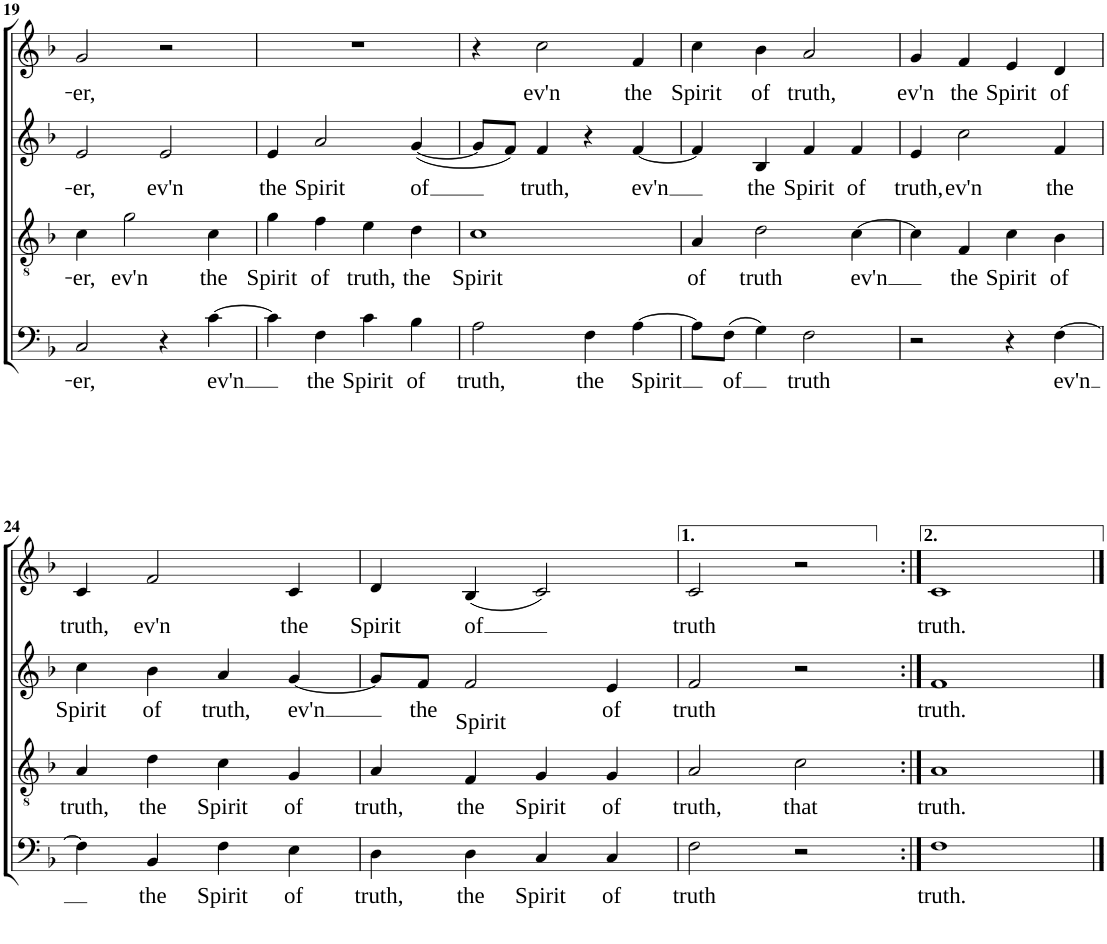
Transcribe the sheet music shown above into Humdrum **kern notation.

**kern	**text	**kern	**text	**kern	**text	**kern	**text
*part4	*part4	*part3	*part3	*part2	*part2	*part1	*part1
*staff4	*staff4	*staff3	*staff3	*staff2	*staff2	*staff1	*staff1
*I"Basso	*	*I"Tenore	*	*I"Alto	*	*I"Soprano	*
*I'B	*	*I'T	*	*I'A	*	*I'S	*
!!LO:PB:g=z
*clefF4	*	*clefGv2	*	*clefG2	*	*clefG2	*
*k[b-]	*	*k[b-]	*	*k[b-]	*	*k[b-]	*
*M4/4	*	*M4/4	*	*M4/4	*	*M4/4	*
=19	=19	=19	=19	=19	=19	=19	=19
!	!LO:LY:b	!	!LO:LY:b	!	!LO:LY:b	!	!LO:LY:b
2C/	-er,	4c\	-er,	2e/	-er,	2g/	-er,
!	!	!	!LO:LY:b	!	!	!	!
.	.	2g\	ev'n	.	.	.	.
!	!	!	!	!	!LO:LY:b	!	!
4r	.	.	.	2e/	ev'n	2r	.
!	!LO:LY:b	!	!LO:LY:b	!	!	!	!
[4c\	ev'n	4c\	the	.	.	.	.
=20	=20	=20	=20	=20	=20	=20	=20
!	!	!	!LO:LY:b	!	!LO:LY:b	!	!
4c\]	.	4g\	Spirit	4e/	the	1r	.
!	!LO:LY:b	!	!LO:LY:b	!	!LO:LY:b	!	!
4F\	the	4f\	of	2a/	Spirit	.	.
!	!LO:LY:b	!	!LO:LY:b	!	!	!	!
4c\	Spirit	4e\	truth,	.	.	.	.
!	!LO:LY:b	!	!LO:LY:b	!	!LO:LY:b	!	!
4B-\	of	4d\	the	([4g/	of	.	.
=21	=21	=21	=21	=21	=21	=21	=21
!	!LO:LY:b	!	!LO:LY:b	!	!	!	!
2A\	truth,	1c	Spirit	8g/L]	.	4r	.
.	.	.	.	8f/J)	.	.	.
!	!	!	!	!	!LO:LY:b	!	!LO:LY:b
.	.	.	.	4f/	truth,	2cc\	ev'n
!	!LO:LY:b	!	!	!	!	!	!
4F\	the	.	.	4r	.	.	.
!	!LO:LY:b	!	!	!	!LO:LY:b	!	!LO:LY:b
[4A\	Spirit	.	.	[4f/	ev'n	4f/	the
=22	=22	=22	=22	=22	=22	=22	=22
!	!	!	!LO:LY:b	!	!	!	!LO:LY:b
8A\L]	.	4A/	of	4f/]	.	4cc\	Spirit
!	!LO:LY:b	!	!	!	!	!	!
(8F\J	of	.	.	.	.	.	.
!	!	!	!LO:LY:b	!	!LO:LY:b	!	!LO:LY:b
4G\)	.	2d\	truth	4B-/	the	4b-\	of
!	!LO:LY:b	!	!	!	!LO:LY:b	!	!LO:LY:b
2F\	truth	.	.	4f/	Spirit	2a/	truth,
!	!	!	!LO:LY:b	!	!LO:LY:b	!	!
.	.	[4c\	ev'n	4f/	of	.	.
=23	=23	=23	=23	=23	=23	=23	=23
!	!	!	!	!	!LO:LY:b	!	!LO:LY:b
2r	.	4c\]	.	4e/	truth,	4g/	ev'n
!	!	!	!LO:LY:b	!	!LO:LY:b	!	!LO:LY:b
.	.	4F/	the	2cc\	ev'n	4f/	the
!	!	!	!LO:LY:b	!	!	!	!LO:LY:b
4r	.	4c\	Spirit	.	.	4e/	Spirit
!	!LO:LY:b	!	!LO:LY:b	!	!LO:LY:b	!	!LO:LY:b
[4F\	ev'n	4B-\	of	4f/	the	4d/	of
!!LO:LB:g=z
=24	=24	=24	=24	=24	=24	=24	=24
!	!	!	!LO:LY:b	!	!LO:LY:b	!	!LO:LY:b
4F\]	.	4A/	truth,	4cc\	Spirit	4c/	truth,
!	!LO:LY:b	!	!LO:LY:b	!	!LO:LY:b	!	!LO:LY:b
4BB-/	the	4d\	the	4b-\	of	2f/	ev'n
!	!LO:LY:b	!	!LO:LY:b	!	!LO:LY:b	!	!
4F\	Spirit	4c\	Spirit	4a/	truth,	.	.
!	!LO:LY:b	!	!LO:LY:b	!	!LO:LY:b	!	!LO:LY:b
4E\	of	4G/	of	[4g/	ev'n	4c/	the
=25	=25	=25	=25	=25	=25	=25	=25
!	!LO:LY:b	!	!LO:LY:b	!	!	!	!LO:LY:b
4D\	truth,	4A/	truth,	8g/L]	.	4d/	Spirit
!	!	!	!	!	!LO:LY:b	!	!
.	.	.	.	8f/J	the	.	.
!	!LO:LY:b	!	!LO:LY:b	!	!LO:LY:b	!	!LO:LY:b
4D\	the	4F/	the	2f/	Spirit	(4B-/	of
!	!LO:LY:b	!	!LO:LY:b	!	!	!	!
4C/	Spirit	4G/	Spirit	.	.	2c/)	.
!	!LO:LY:b	!	!LO:LY:b	!	!LO:LY:b	!	!
4C/	of	4G/	of	4e/	of	.	.
=26	=26	=26	=26	=26	=26	=26	=26
!	!LO:LY:b	!	!LO:LY:b	!	!LO:LY:b	!	!LO:LY:b
2F\	truth	2A/	truth,	2f/	truth	2c/	truth
!	!	!	!LO:LY:b	!	!	!	!
2r	.	2c\	that	2r	.	2r	.
=27:|!	=27:|!	=27:|!	=27:|!	=27:|!	=27:|!	=27:|!	=27:|!
!	!LO:LY:b	!	!LO:LY:b	!	!LO:LY:b	!	!LO:LY:b
1F	truth.	1A	truth.	1f	truth.	1c	truth.
==	==	==	==	==	==	==	==
*-	*-	*-	*-	*-	*-	*-	*-
